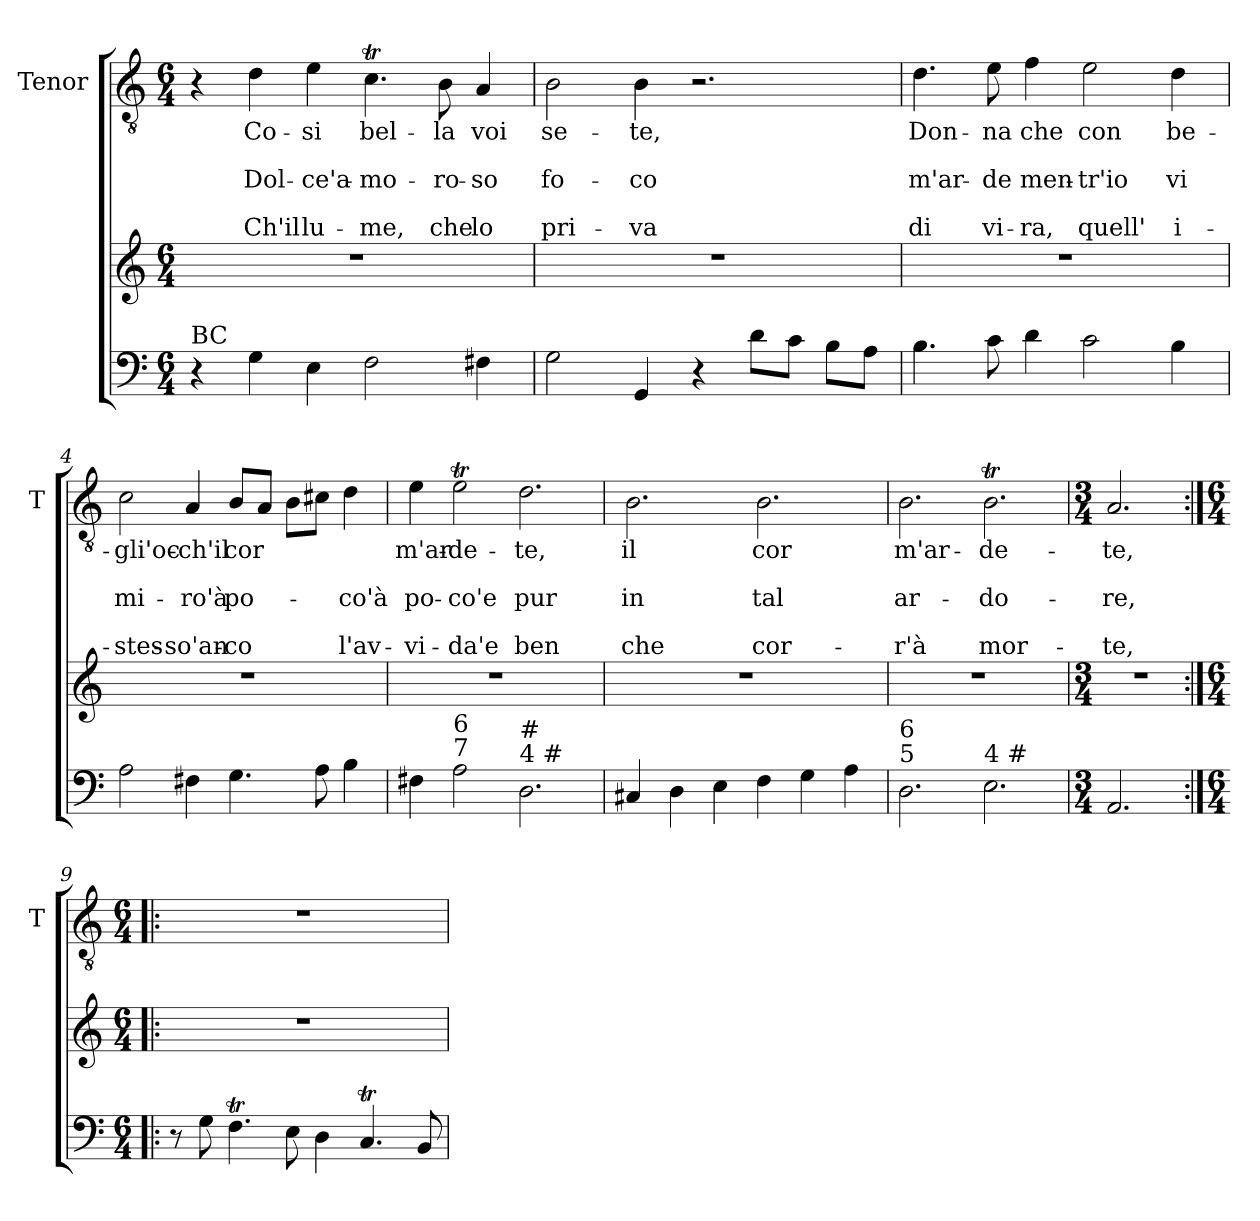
**kern	**kern	**kern	**text	**text	**text	**text	**text
*part2	*part2	*part1	*part1	*part1	*part1	*part1	*part1
*staff3	*staff2	*staff1	*staff1	*staff1	*staff1	*staff1	*staff1
*	*	*I"Tenor	*	*	*	*	*
*	*	*I'T	*	*	*	*	*
*clefF4	*clefG2	*clefGv2	*	*	*	*	*
*k[]	*k[]	*k[]	*	*	*	*	*
*C:	*C:	*C:	*	*	*	*	*
*M6/4	*M6/4	*M6/4	*	*	*	*	*
=1	=1	=1	=1	=1	=1	=1	=1
!LO:TX:a:t=BC	!	!	!	!	!	!	!
4r	1.r	4r	.	.	.	.	.
!	!	!	!LO:LY:b	!	!LO:LY:b	!	!LO:LY:b
4G\	.	4d\	Co-	.	Dol-	.	Ch'il
!	!	!	!LO:LY:b	!	!LO:LY:b	!	!LO:LY:b
4E\	.	4e\	-si	.	-ce'a-	.	lu-
!	!	!	!LO:LY:b	!	!LO:LY:b	!	!LO:LY:b
2F\	.	4.cT\	bel-	.	-mo-	.	-me,
!	!	!	!LO:LY:b	!	!LO:LY:b	!	!LO:LY:b
.	.	8B\	-la	.	-ro-	.	che
!	!	!	!LO:LY:b	!	!LO:LY:b	!	!LO:LY:b
4F#X\	.	4A/	voi	.	-so	.	lo
=2	=2	=2	=2	=2	=2	=2	=2
!	!	!	!LO:LY:b	!	!LO:LY:b	!	!LO:LY:b
2G\	1.r	2B\	se-	.	fo-	.	pri-
!	!	!	!LO:LY:b	!	!LO:LY:b	!	!LO:LY:b
4GG/	.	4B\	-te,	.	-co	.	-va
4r	.	2.r	.	.	.	.	.
8d\L	.	.	.	.	.	.	.
8c\J	.	.	.	.	.	.	.
8B\L	.	.	.	.	.	.	.
8A\J	.	.	.	.	.	.	.
=3	=3	=3	=3	=3	=3	=3	=3
!	!	!	!LO:LY:b	!	!LO:LY:b	!	!LO:LY:b
4.B\	1.r	4.d\	Don-	.	m'ar-	.	di
!	!	!	!LO:LY:b	!	!LO:LY:b	!	!LO:LY:b
8c\	.	8e\	-na	.	-de	.	vi-
!	!	!	!LO:LY:b	!	!LO:LY:b	!	!LO:LY:b
4d\	.	4f\	che	.	men-	.	-ra,
!	!	!	!LO:LY:b	!	!LO:LY:b	!	!LO:LY:b
2c\	.	2e\	con	.	-tr'io	.	quell'
!	!	!	!LO:LY:b	!	!LO:LY:b	!	!LO:LY:b
4B\	.	4d\	be-	.	vi	.	i-
=4	=4	=4	=4	=4	=4	=4	=4
!	!	!	!LO:LY:b	!	!LO:LY:b	!	!LO:LY:b
2A\	1.r	2c\	-gli'oc-	.	mi-	.	-stes-
!	!	!	!LO:LY:b	!	!LO:LY:b	!	!LO:LY:b
4F#X\	.	4A/	-ch'il	.	-ro'à	.	-so'an-
!	!	!	!LO:LY:b	!	!LO:LY:b	!	!LO:LY:b
4.G\	.	8B/L	cor	.	po-	.	-co
.	.	8A/J	.	.	.	.	.
.	.	8B\L	.	.	.	.	.
8A\	.	8c#X\J	.	.	.	.	.
!	!	!	!	!	!LO:LY:b	!	!LO:LY:b
4B\	.	4d\	.	.	-co'à	.	l'av-
!!LO:LB:g=z
=5	=5	=5	=5	=5	=5	=5	=5
!	!	!	!LO:LY:b	!	!LO:LY:b	!	!LO:LY:b
4F#X\	1.r	4e\	m'ar-	.	po-	.	-vi-
!LO:TX:a:t=7	!	!	!	!	!	!	!
!LO:TX:a:t=6	!	!	!	!	!	!	!
!	!	!	!LO:LY:b	!	!LO:LY:b	!	!LO:LY:b
2A\	.	2et\	-de-	.	-co'e	.	-da'e
!LO:TX:a:t=4  #	!	!	!	!	!	!	!
!LO:TX:a:t=#	!	!	!	!	!	!	!
!	!	!	!LO:LY:b	!	!LO:LY:b	!	!LO:LY:b
2.D\	.	2.d\	-te,	.	pur	.	ben
=6	=6	=6	=6	=6	=6	=6	=6
!	!	!	!LO:LY:b	!	!LO:LY:b	!	!LO:LY:b
4C#X/	1.r	2.B\	il	.	in	.	che
4D\	.	.	.	.	.	.	.
4E\	.	.	.	.	.	.	.
!	!	!	!LO:LY:b	!	!LO:LY:b	!	!LO:LY:b
4F\	.	2.B\	cor	.	tal	.	cor-
4G\	.	.	.	.	.	.	.
4A\	.	.	.	.	.	.	.
=7	=7	=7	=7	=7	=7	=7	=7
!LO:TX:a:t=5	!	!	!	!	!	!	!
!LO:TX:a:t=6	!	!	!	!	!	!	!
!	!	!	!LO:LY:b	!	!LO:LY:b	!	!LO:LY:b
2.D\	1.r	2.B\	m'ar-	.	ar-	.	-r'à
!LO:TX:a:t=4   #	!	!	!	!	!	!	!
!	!	!	!LO:LY:b	!	!LO:LY:b	!	!LO:LY:b
2.E\	.	2.Bt\	-de-	.	-do-	.	mor-
=8	=8	=8	=8	=8	=8	=8	=8
*M3/4	*M3/4	*M3/4	*	*	*	*	*
!	!	!	!LO:LY:b	!	!LO:LY:b	!	!LO:LY:b
2.AA/	2.r	2.A/	-te,	.	-re,	.	-te,
=9:|!|:	=9:|!|:	=9:|!|:	=9:|!|:	=9:|!|:	=9:|!|:	=9:|!|:	=9:|!|:
*M6/4	*M6/4	*M6/4	*	*	*	*	*
8r	1.r	1.r	.	.	.	.	.
8G\	.	.	.	.	.	.	.
4.FT\	.	.	.	.	.	.	.
8E\	.	.	.	.	.	.	.
4D\	.	.	.	.	.	.	.
4.CT/	.	.	.	.	.	.	.
8BB/	.	.	.	.	.	.	.
=	=	=	=	=	=	=	=
*-	*-	*-	*-	*-	*-	*-	*-
